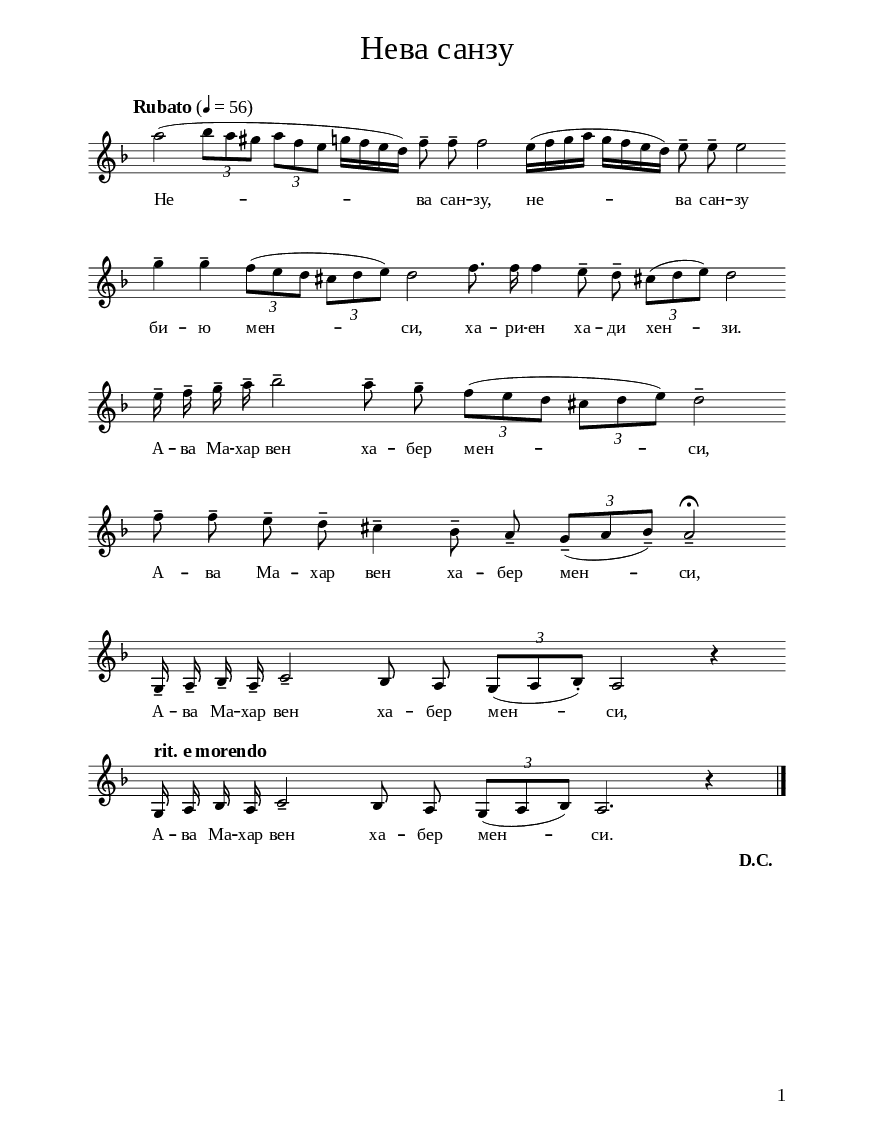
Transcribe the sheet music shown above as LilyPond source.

\version "2.24.4"

% include paper part and global functions
\include "include/globals.ily"

\bookpart {
  \label #'ref091
  \tocItem \markup "Нева санзу"
  \include "include/bookpart-paper.ily"
  \score {
    \include "include/score-layout.ily"

    \new Voice \absolute {
      \clef treble
      \key d \minor
      \tempoFunc "Rubato" 4 "56"
      \omit Score.TimeSignature
      \cadenzaOn % allows custom bar lines
      \autoBeamOff
      a''2 ( \tuplet 3/2 { bes''8 [a'' gis''8] } \tuplet 3/2 { a''8 [f'' e''8] } g''16 [f'' e'' d''] )  f''8--  f''-- f''2   e''16 ( [f'' g'' a''] g''[ f'' e'' d''] ) e''8-- e''-- e''2  \break

      \time 7/4 g''4-- g''-- \tuplet 3/2 { f''8 ([e'' d''8]  } \tuplet 3/2 {cis''8 [d'' e''8] }) d''2  f''8. f''16 f''4 e''8-- d''-- \tuplet 3/2 {cis''!8 [( d'' e''8 )] } d''2  \break

      e''16-- f''16-- g''16-- a''-- bes''2-- a''8-- g''8-- \tuplet 3/2 { f''8 ( [e''8 d''8] } \tuplet 3/2 { cis''!8 [d''8 e''8] ) } d''2--  \break

      f''8-- f''-- e''-- d''-- cis''!4-- bes'8-- a'8-- \tuplet 3/2 {g'8-- ( [a' bes'--])} a'2-- \fermata   \break

      g16-- a-- bes--  a-- c'2-- bes8 a8 \tuplet 3/2 {g [( a bes-. )] } a2 r4    \break

      \tempo "rit. e morendo" g16 a bes  a c'2-- bes8 a8  \tuplet 3/2 {g [(a bes )]}  a2.  r4 \bar "|."

    }

    \addlyrics {
      Не -- ва сан -- зу,
      не -- ва сан -- зу би -- ю мен -- си,
      ха -- ри -- ен ха -- ди хен -- зи.
      А -- ва Ма -- хар вен ха -- бер мен -- си,
      А -- ва Ма -- хар вен ха -- бер мен -- си,
      А -- ва Ма -- хар вен ха -- бер мен -- си,
      А -- ва Ма -- хар вен ха -- бер мен -- си.

    }

    \header {
      title = \titleFunc #'ref_desc_10 "Нева санзу" "Neva sanzu"
    }

    \midi{}

  } % score

  \markup \dc-one "D.C."
} % bookpart
